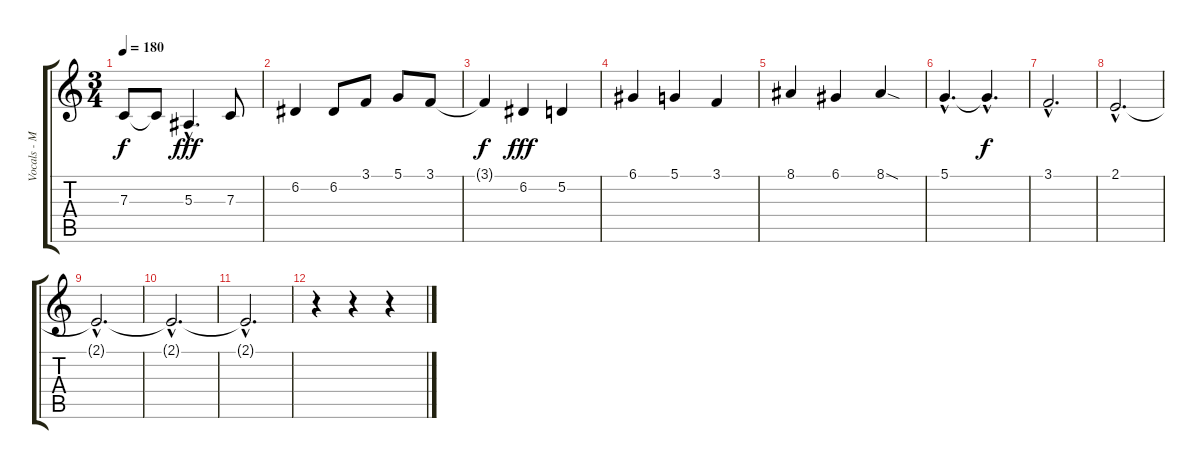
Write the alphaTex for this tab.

\track ("Vocals - Mario" "Vocals - M") {instrument lead2sawtooth}
\staff {score tabs}
\tuning (D4 A3 F3 C3 G2 C2) {hide}
\ts (3 4)
\tempo 180
\clef g2
\ks c
7.3{t}.8{dy f} 7.3{t}.8 5.3{hac}.4{d dy fff} 7.3.8 |
6.2.4 6.2.8 3.1.8 5.1.8 3.1.8 |
3.1{t}.4{dy f} 6.2.4{dy fff} 5.2.4 |
6.1.4 5.1.4 3.1.4 |
8.1.4 6.1.4 8.1{sod}.4 |
5.1{hac}.4{d} 5.1{hac t}.4{d dy f} |
3.1{hac}.2{d} |
2.1{hac}.2{d} |
2.1{hac t}.2{d} |
2.1{hac t}.2{d} |
2.1{hac t}.2{d volume 0} |
r.4 r.4 r.4
